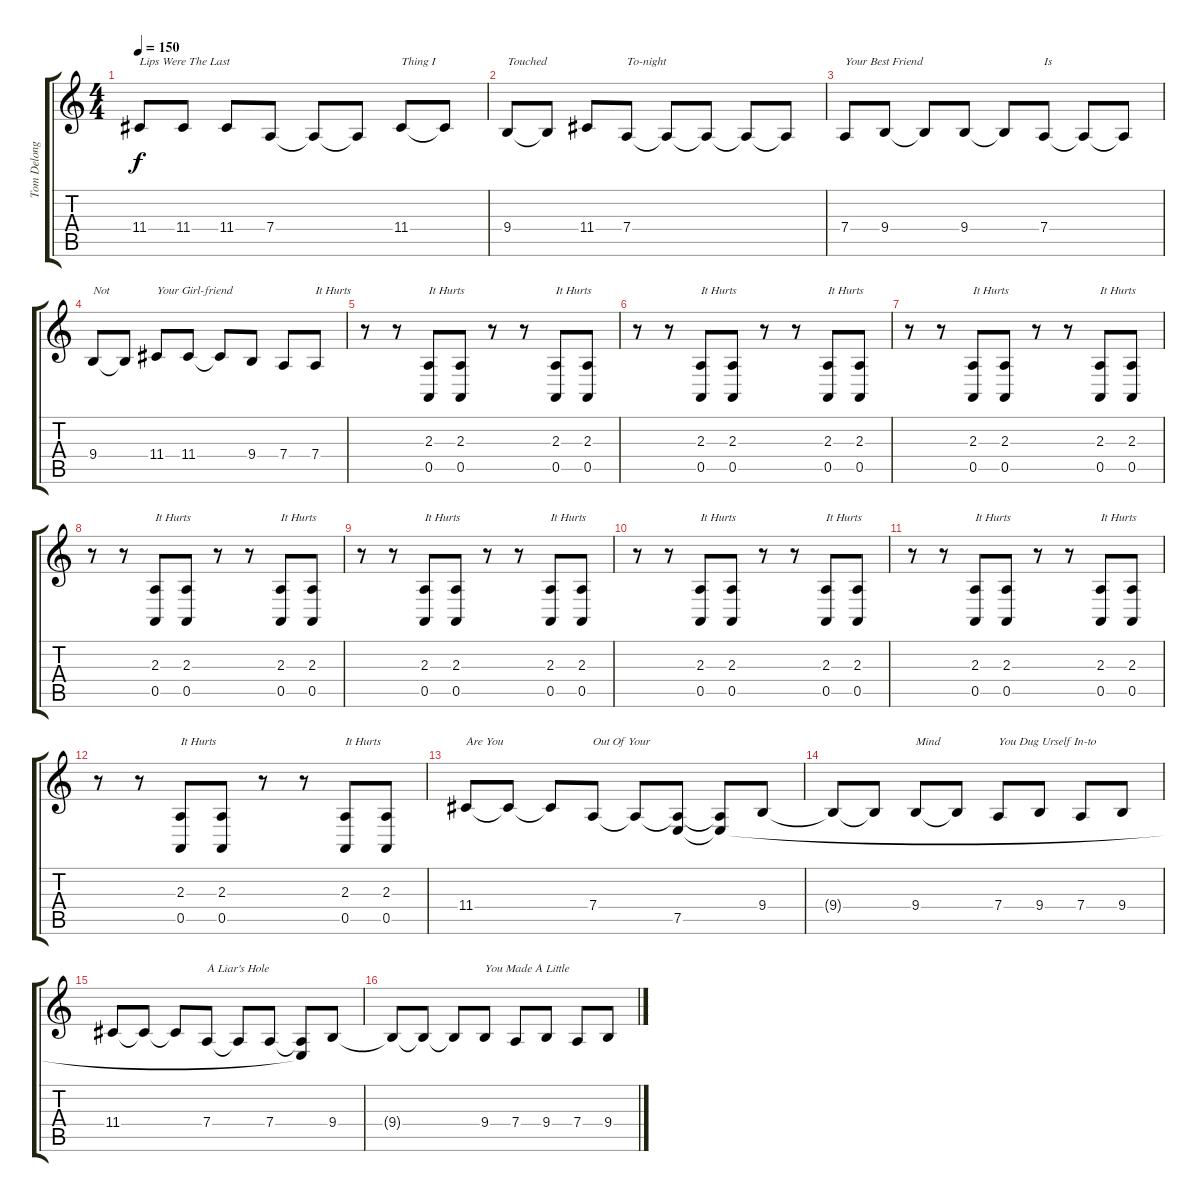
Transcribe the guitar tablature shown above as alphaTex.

\track ("Tom Delonge Vocals" "Tom Delong") {instrument flute}
\staff {score tabs}
\tuning (E4 B3 G3 D3 A2 E2) {hide}
\ts (4 4)
\tempo 150
\clef g2
\ks c
11.4.8{txt "Lips Were The Last" dy f} 11.4.8 11.4.8 7.4.8 7.4{t}.8 7.4{t}.8 11.4.8{txt "Thing I"} 11.4{t}.8 |
9.4.8{txt "Touched"} 9.4{t}.8 11.4.8 7.4.8{txt "To-night"} 7.4{t}.8 7.4{t}.8 7.4{t}.8 7.4{t}.8 |
7.4.8{txt "Your Best Friend"} 9.4.8 9.4{t}.8 9.4.8 9.4{t}.8 7.4.8{txt "Is"} 7.4{t}.8 7.4{t}.8 |
9.4.8{txt "Not"} 9.4{t}.8 11.4.8{txt "Your Girl-friend"} 11.4.8 11.4{t}.8 9.4.8 7.4.8 7.4.8{txt "It Hurts"} |
r.8 r.8 (2.3 0.5).8{txt "It Hurts"} (2.3 0.5).8 r.8 r.8 (2.3 0.5).8{txt "It Hurts"} (2.3 0.5).8 |
r.8 r.8 (2.3 0.5).8{txt "It Hurts"} (2.3 0.5).8 r.8 r.8 (2.3 0.5).8{txt "It Hurts"} (2.3 0.5).8 |
r.8 r.8 (2.3 0.5).8{txt "It Hurts"} (2.3 0.5).8 r.8 r.8 (2.3 0.5).8{txt "It Hurts"} (2.3 0.5).8 |
r.8 r.8 (2.3 0.5).8{txt "It Hurts"} (2.3 0.5).8 r.8 r.8 (2.3 0.5).8{txt "It Hurts"} (2.3 0.5).8 |
r.8 r.8 (2.3 0.5).8{txt "It Hurts"} (2.3 0.5).8 r.8 r.8 (2.3 0.5).8{txt "It Hurts"} (2.3 0.5).8 |
r.8 r.8 (2.3 0.5).8{txt "It Hurts"} (2.3 0.5).8 r.8 r.8 (2.3 0.5).8{txt "It Hurts"} (2.3 0.5).8 |
r.8 r.8 (2.3 0.5).8{txt "It Hurts"} (2.3 0.5).8 r.8 r.8 (2.3 0.5).8{txt "It Hurts"} (2.3 0.5).8 |
r.8 r.8 (2.3 0.5).8{txt "It Hurts"} (2.3 0.5).8 r.8 r.8 (2.3 0.5).8{txt "It Hurts"} (2.3 0.5).8 |
11.4.8{txt "Are You"} 11.4{t}.8 11.4{t}.8 7.4.8{txt "Out Of Your"} 7.4{t}.8 (7.4{t} 7.5).8 (7.4{t} 7.5{t}).8 9.4.8 |
9.4{t}.8 9.4{t}.8 9.4.8{txt "Mind"} 9.4{t}.8 7.4.8{txt "You Dug Urself In-to"} 9.4.8 7.4.8 9.4.8 |
11.4.8 11.4{t}.8 11.4{t}.8 7.4.8{txt "A Liar's Hole"} 7.4{t}.8 7.4.8 (7.4{t} 7.5{t}).8 9.4.8 |
9.4{t}.8 9.4{t}.8 9.4{t}.8 9.4.8{txt "You Made A Little"} 7.4.8 9.4.8 7.4.8 9.4.8
